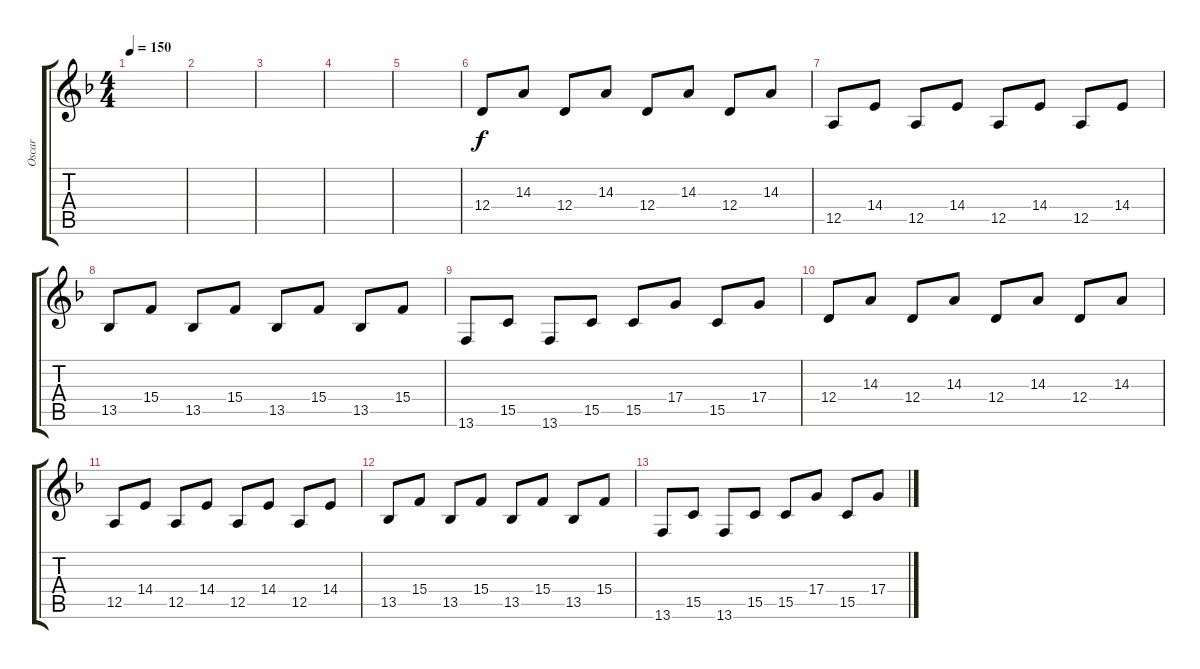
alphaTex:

\track ("Oscar" "Oscar") {instrument musicbox}
\staff {score tabs}
\tuning (E4 B3 G3 D3 A2 E2) {hide}
\ts (4 4)
\tempo 150
\clef g2
\ks dminor
|
|
|
|
|
12.4.8{volume 16} 14.3.8 12.4.8 14.3.8 12.4.8 14.3.8 12.4.8 14.3.8 |
12.5.8 14.4.8 12.5.8 14.4.8 12.5.8 14.4.8 12.5.8 14.4.8 |
13.5.8 15.4.8 13.5.8 15.4.8 13.5.8 15.4.8 13.5.8 15.4.8 |
13.6.8 15.5.8 13.6.8 15.5.8 15.5.8 17.4.8 15.5.8 17.4.8 |
12.4.8 14.3.8 12.4.8 14.3.8 12.4.8 14.3.8 12.4.8 14.3.8 |
12.5.8 14.4.8 12.5.8 14.4.8 12.5.8 14.4.8 12.5.8 14.4.8 |
13.5.8 15.4.8 13.5.8 15.4.8 13.5.8 15.4.8 13.5.8 15.4.8 |
13.6.8 15.5.8 13.6.8 15.5.8 15.5.8 17.4.8 15.5.8 17.4.8
